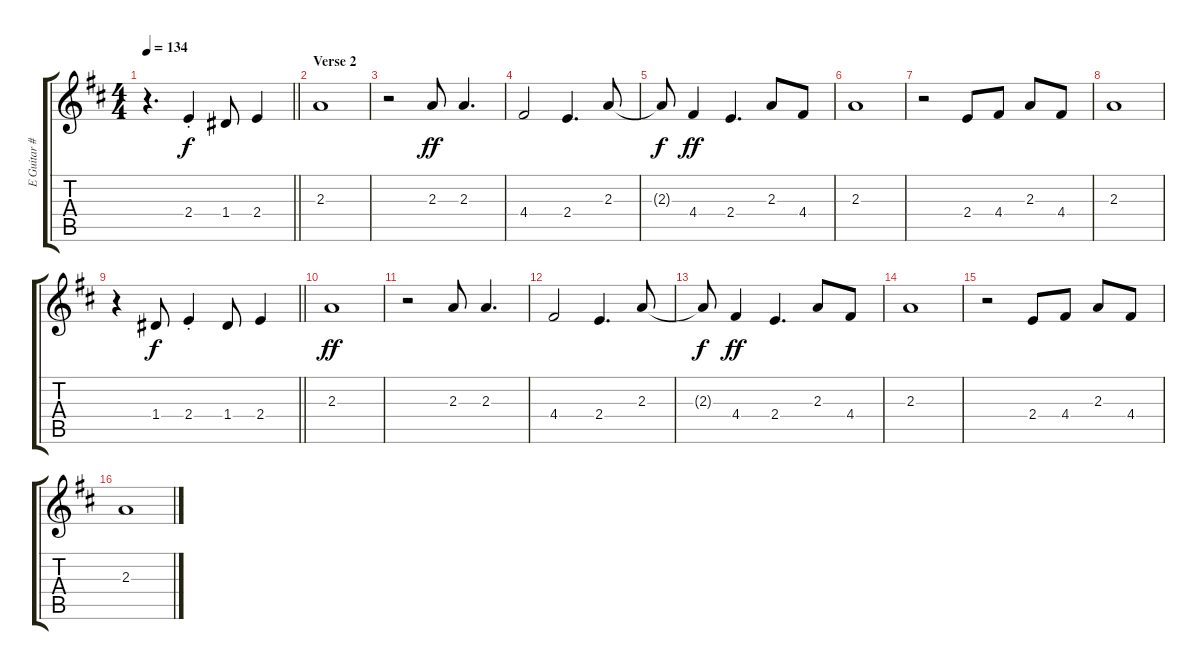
\track ("E Guitar #1" "E Guitar #") {instrument overdrivenguitar}
\staff {score tabs}
\tuning (E4 B3 G3 D3 A2 E2) {hide}
\ts (4 4)
\tempo 134
\clef g2
\barLineRight lightlight
\ks d
r.4{d dy ff} 2.4{st}.4{dy f} 1.4.8 2.4.4 |
\section ("" "Verse 2")
2.3.1 |
r.2 2.3.8{dy ff} 2.3.4{d} |
4.4.2 2.4.4{d} 2.3.8 |
2.3{t}.8{dy f} 4.4.4{dy ff} 2.4.4{d} 2.3.8 4.4.8 |
2.3.1 |
r.2 2.4.8 4.4.8 2.3.8 4.4.8 |
2.3.1 |
\barLineRight lightlight
r.4 1.4.8{dy f} 2.4{st}.4 1.4.8 2.4.4 |
2.3.1{dy ff} |
r.2 2.3.8 2.3.4{d} |
4.4.2 2.4.4{d} 2.3.8 |
2.3{t}.8{dy f} 4.4.4{dy ff} 2.4.4{d} 2.3.8 4.4.8 |
2.3.1 |
r.2 2.4.8 4.4.8 2.3.8 4.4.8 |
2.3.1
